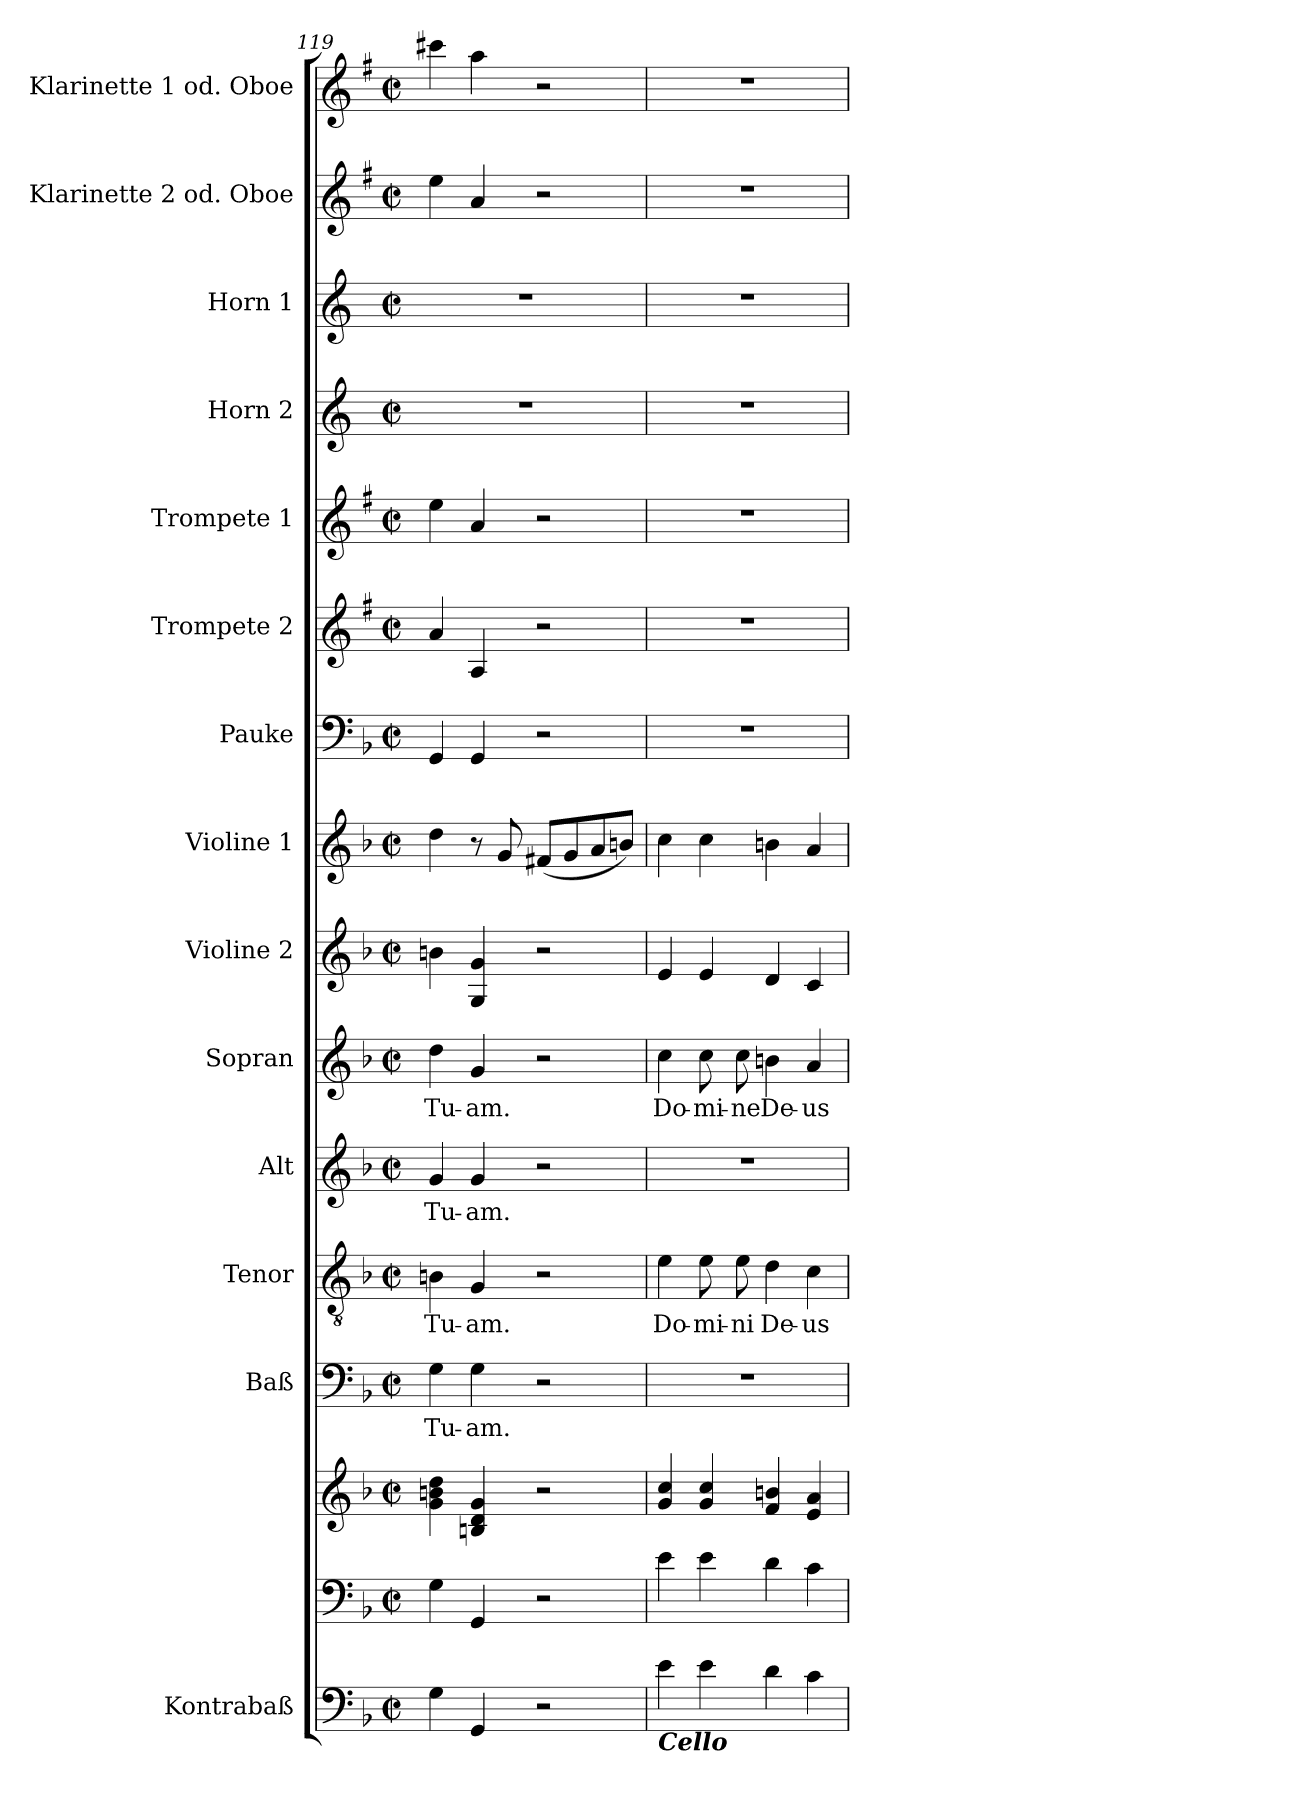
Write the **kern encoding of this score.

**kern	**kern	**kern	**kern	**text	**kern	**text	**kern	**text	**kern	**text	**kern	**kern	**kern	**kern	**kern	**kern	**kern	**kern	**kern
*part15	*part14	*part14	*part13	*part13	*part12	*part12	*part11	*part11	*part10	*part10	*part9	*part8	*part7	*part6	*part5	*part4	*part3	*part2	*part1
*staff16	*staff15	*staff14	*staff13	*staff13	*staff12	*staff12	*staff11	*staff11	*staff10	*staff10	*staff9	*staff8	*staff7	*staff6	*staff5	*staff4	*staff3	*staff2	*staff1
*I"Kontrabaß	*	*	*I"Baß	*	*I"Tenor	*	*I"Alt	*	*I"Sopran	*	*I"Violine 2	*I"Violine 1	*I"Pauke	*I"Trompete 2	*I"Trompete 1	*I"Horn 2	*I"Horn 1	*I"Klarinette 2 od. Oboe	*I"Klarinette 1 od. Oboe
*	*	*	*	*	*	*	*	*	*	*	*	*	*	*I'Tpt	*I'Tpt	*I'Hn	*I'Hn	*	*
*clefF4	*clefF4	*clefG2	*clefF4	*	*clefGv2	*	*clefG2	*	*clefG2	*	*clefG2	*clefG2	*clefF4	*clefG2	*clefG2	*clefG2	*clefG2	*clefG2	*clefG2
*ITrd7c12	*	*	*	*	*	*	*	*	*	*	*	*	*	*ITrd1c2	*ITrd1c2	*ITrd4c7	*ITrd4c7	*ITrd1c2	*ITrd1c2
*k[b-]	*k[b-]	*k[b-]	*k[b-]	*	*k[b-]	*	*k[b-]	*	*k[b-]	*	*k[b-]	*k[b-]	*k[b-]	*k[b-]	*k[b-]	*k[b-]	*k[b-]	*k[b-]	*k[b-]
*F:	*F:	*F:	*F:	*	*F:	*	*F:	*	*F:	*	*F:	*F:	*F:	*F:	*F:	*F:	*F:	*F:	*F:
*M2/2	*M2/2	*M2/2	*M2/2	*	*M2/2	*	*M2/2	*	*M2/2	*	*M2/2	*M2/2	*M2/2	*M2/2	*M2/2	*M2/2	*M2/2	*M2/2	*M2/2
*met(c|)	*met(c|)	*met(c|)	*met(c|)	*	*met(c|)	*	*met(c|)	*	*met(c|)	*	*met(c|)	*met(c|)	*met(c|)	*met(c|)	*met(c|)	*met(c|)	*met(c|)	*met(c|)	*met(c|)
=119	=119	=119	=119	=119	=119	=119	=119	=119	=119	=119	=119	=119	=119	=119	=119	=119	=119	=119	=119
!	!	!	!	!LO:LY:b	!	!LO:LY:b	!	!LO:LY:b	!	!LO:LY:b	!	!	!	!	!	!	!	!	!
4GG\	4G\	4g\ 4bn\ 4dd\	4G\	Tu-	4Bn\	Tu-	4g/	Tu-	4dd\	Tu-	4bn\	4dd\	4GG/	4g/	4dd\	1r	1r	4dd\	4bbn\
!	!	!	!	!LO:LY:b	!	!LO:LY:b	!	!LO:LY:b	!	!LO:LY:b	!	!	!	!	!	!	!	!	!
4GGG/	4GG/	4Bn/ 4d/ 4g/	4G\	-am.	4G/	-am.	4g/	-am.	4g/	-am.	4G/ 4g/	8r	4GG/	4G/	4g/	.	.	4g/	4gg\
.	.	.	.	.	.	.	.	.	.	.	.	8g/	.	.	.	.	.	.	.
2r	2r	2r	2r	.	2r	.	2r	.	2r	.	2r	(<8f#X/L	2r	2r	2r	.	.	2r	2r
.	.	.	.	.	.	.	.	.	.	.	.	8g/	.	.	.	.	.	.	.
.	.	.	.	.	.	.	.	.	.	.	.	8a/	.	.	.	.	.	.	.
.	.	.	.	.	.	.	.	.	.	.	.	8bn/J)	.	.	.	.	.	.	.
=120	=120	=120	=120	=120	=120	=120	=120	=120	=120	=120	=120	=120	=120	=120	=120	=120	=120	=120	=120
!LO:TX:b:Bi:t=Cello	!	!	!	!	!	!	!	!	!	!	!	!	!	!	!	!	!	!	!
!	!	!	!	!	!	!LO:LY:b	!	!	!	!LO:LY:b	!	!	!	!	!	!	!	!	!
4E\	4e\	4g/ 4cc/	1r	.	4e\	Do-	1r	.	4cc\	Do-	4e/	4cc\	1r	1r	1r	1r	1r	1r	1r
!	!	!	!	!	!	!LO:LY:b	!	!	!	!LO:LY:b	!	!	!	!	!	!	!	!	!
4E\	4e\	4g/ 4cc/	.	.	8e\	-mi-	.	.	8cc\	-mi-	4e/	4cc\	.	.	.	.	.	.	.
!	!	!	!	!	!	!LO:LY:b	!	!	!	!LO:LY:b	!	!	!	!	!	!	!	!	!
.	.	.	.	.	8e\	-ni	.	.	8cc\	-ne	.	.	.	.	.	.	.	.	.
!	!	!	!	!	!	!LO:LY:b	!	!	!	!LO:LY:b	!	!	!	!	!	!	!	!	!
4D\	4d\	4f/ 4bn/	.	.	4d\	De-	.	.	4bn\	De-	4d/	4bn\	.	.	.	.	.	.	.
!	!	!	!	!	!	!LO:LY:b	!	!	!	!LO:LY:b	!	!	!	!	!	!	!	!	!
4C\	4c\	4e/ 4a/	.	.	4c\	-us	.	.	4a/	-us	4c/	4a/	.	.	.	.	.	.	.
=	=	=	=	=	=	=	=	=	=	=	=	=	=	=	=	=	=	=	=
*-	*-	*-	*-	*-	*-	*-	*-	*-	*-	*-	*-	*-	*-	*-	*-	*-	*-	*-	*-
